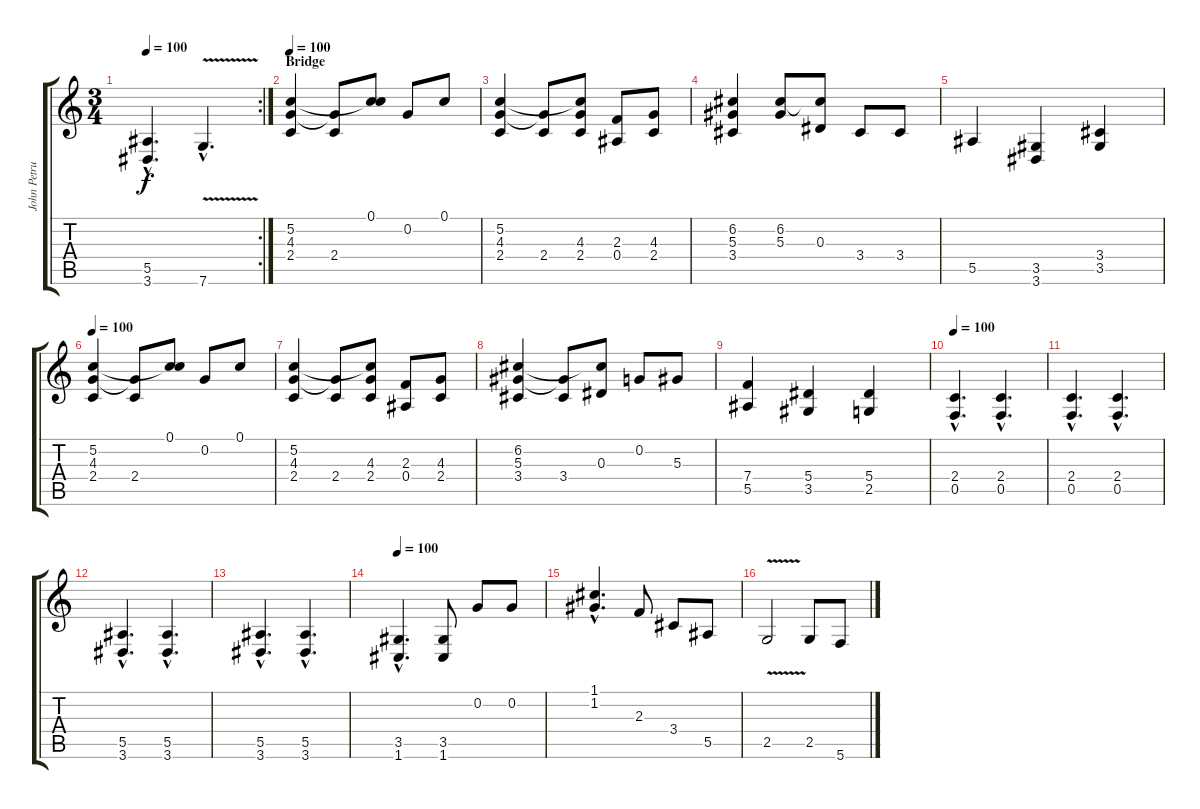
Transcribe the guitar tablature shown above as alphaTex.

\track ("John Petrucci" "John Petru") {instrument distortionguitar}
\staff {score tabs}
\tuning (C4 G3 Eb3 Bb2 F2 C2) {hide}
\rc 2
\ts (3 4)
\tempo 100
\clef g2
\ks c
(5.5{hac} 3.6{hac}).4{d dy f} 7.6{v hac}.4{d} |
\section ("" "Bridge")
\tempo 100
(5.2 4.3 2.4).4 (4.3{t} 2.4).8 (0.1 5.2{t}).8 0.2.8 0.1.8 |
(5.2 4.3 2.4).4 (4.3{t} 2.4).8 (5.2{t} 4.3 2.4).8 (2.3 0.4).8 (4.3 2.4).8 |
(6.2 5.3 3.4).4 (6.2 5.3).8 (6.2{t} 0.3).8 3.4.8 3.4.8 |
5.5.4 (3.5 3.6).4 (3.4 3.5).4 |
\tempo 100
(5.2 4.3 2.4).4 (4.3{t} 2.4).8 (0.1 5.2{t}).8 0.2.8 0.1.8 |
(5.2 4.3 2.4).4 (4.3{t} 2.4).8 (5.2{t} 4.3 2.4).8 (2.3 0.4).8 (4.3 2.4).8 |
(6.2 5.3 3.4).4 (5.3{t} 3.4).8 (6.2{t} 0.3).8 0.2.8 5.3.8 |
(7.4 5.5).4 (5.4 3.5).4 (5.4 2.5).4 |
\tempo 100
(2.4{hac} 0.5{hac}).4{d} (2.4{hac} 0.5{hac}).4{d} |
(2.4{hac} 0.5{hac}).4{d} (2.4{hac} 0.5{hac}).4{d} |
(5.5{hac} 3.6{hac}).4{d} (5.5{hac} 3.6{hac}).4{d} |
(5.5{hac} 3.6{hac}).4{d} (5.5{hac} 3.6{hac}).4{d} |
\tempo 100
(3.5{hac} 1.6{hac}).4{d} (3.5 1.6).8 0.2.8 0.2.8 |
(1.1{hac} 1.2{hac}).4{d} 2.3.8 3.4.8 5.5.8 |
2.5{v}.2 2.5.8 5.6.8
